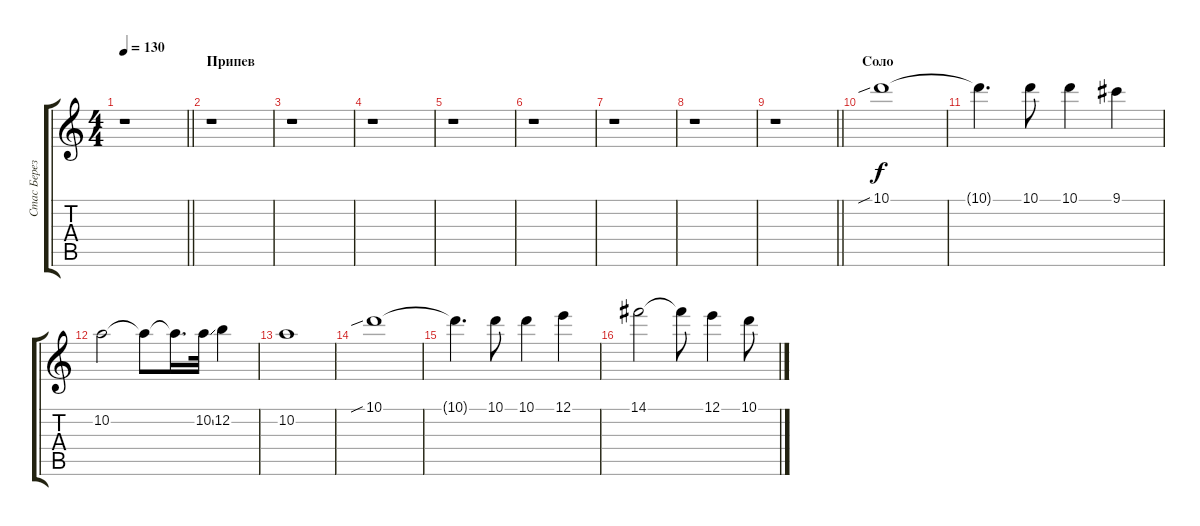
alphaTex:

\track ("Стас Березовский (соло-гитара)" "Стас Берез") {instrument electricguitarjazz}
\staff {score tabs}
\tuning (E4 B3 G3 D3 A2 E2) {hide}
\ts (4 4)
\tempo 130
\clef g2
\barLineRight lightlight
\ks c
r.1{dy f} |
\section ("" "Припев")
r.1 |
r.1 |
r.1 |
r.1 |
r.1 |
r.1 |
r.1 |
\barLineRight lightlight
r.1 |
\section ("" "Соло")
10.1{sib}.1 |
10.1{t}.4{d} 10.1.8 10.1.4 9.1.4 |
10.2.2 10.2{t}.8 10.2{t}.16{d} 10.2{ss}.32 12.2.4 |
10.2.1 |
10.1{sib}.1 |
10.1{t}.4{d} 10.1.8 10.1.4 12.1.4 |
14.1.2 14.1{t}.8 12.1.4 10.1.8
